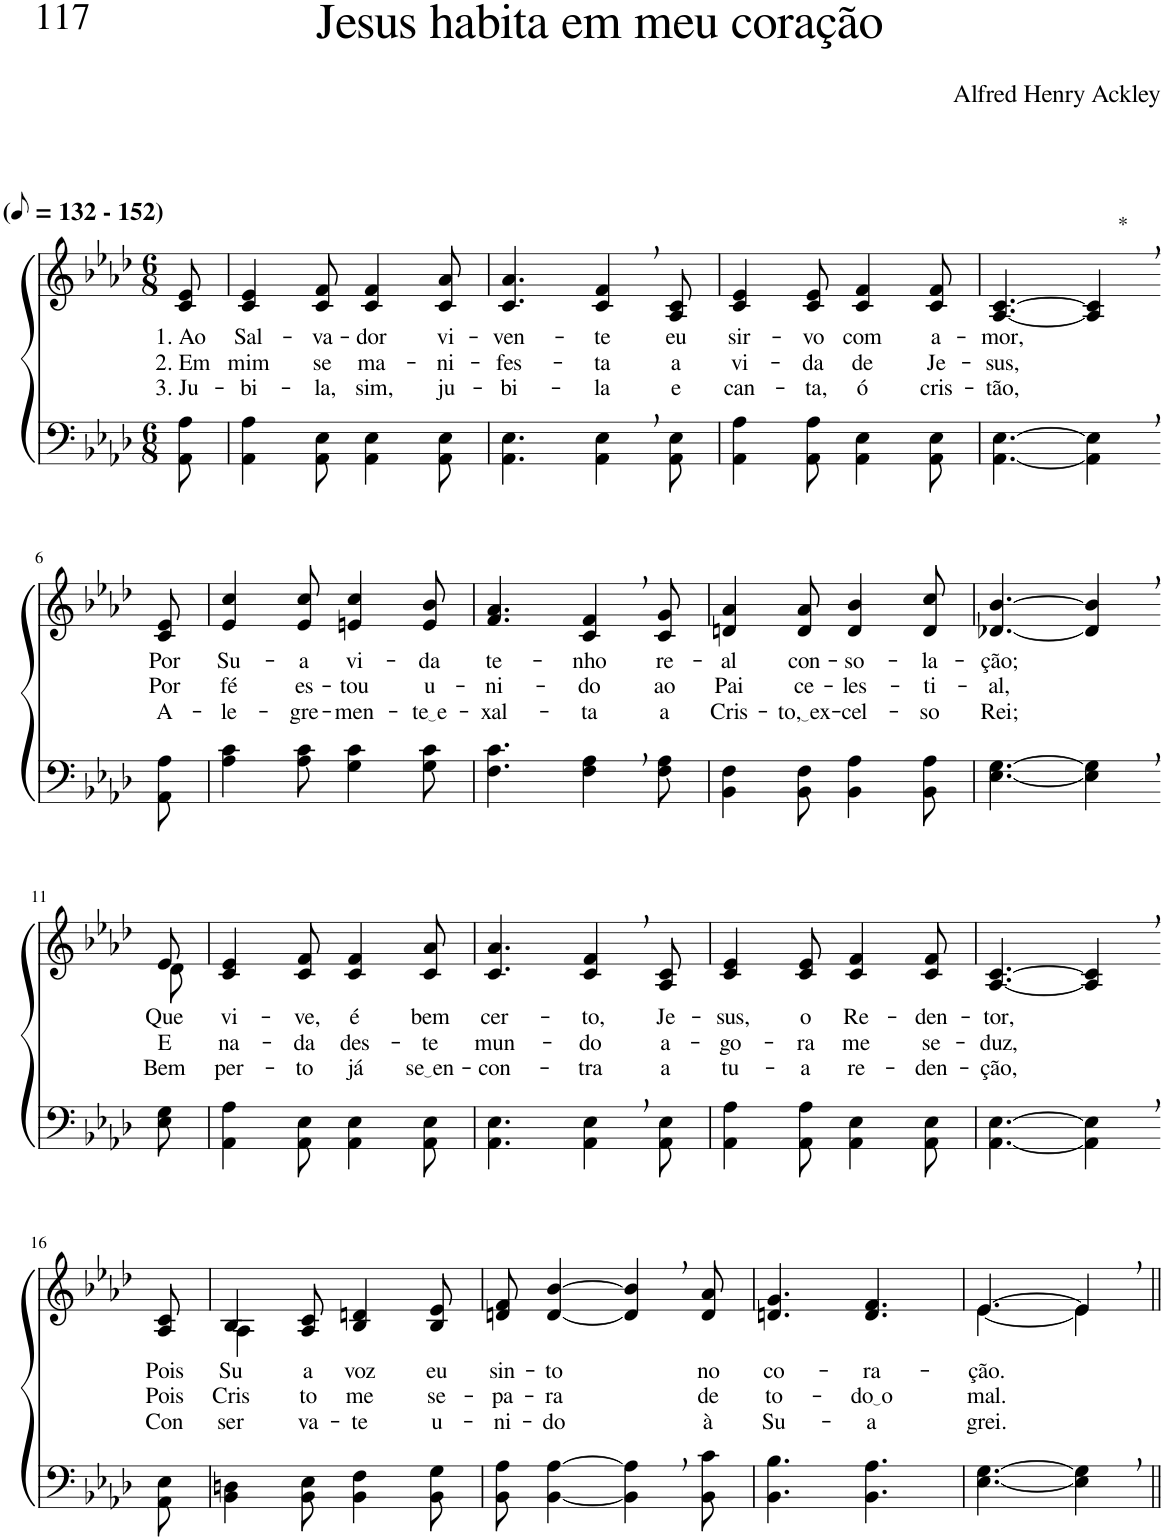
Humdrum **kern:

**kern	**kern	**text	**text	**text
*part2	*part1	*part1	*part1	*part1
*staff2	*staff1	*staff1	*staff1	*staff1
*I"Parte III e IV	*I"Parte I e II	*	*	*
*clefF4	*clefG2	*	*	*
*k[b-e-a-d-]	*k[b-e-a-d-]	*	*	*
*M6/8	*M6/8	*	*	*
*MM66	*MM66	*	*	*
=1	=1	=1	=1	=1
!	!LO:TX:a:B:t=(	!	!	!
!	!LO:TX:a:B:t=- 152)	!	!	!
!	!	!LO:LY:b	!LO:LY:b	!LO:LY:b
8AA-\ 8A-\	8c/ 8e-/	1. Ao	2. Em	3. Ju-
=2	=2	=2	=2	=2
!	!	!LO:LY:b	!LO:LY:b	!LO:LY:b
4AA-\ 4A-\	4c/ 4e-/	Sal-	mim	-bi-
!	!	!LO:LY:b	!LO:LY:b	!LO:LY:b
8AA-\ 8E-\	8c/ 8f/	-va-	se	-la,
!	!	!LO:LY:b	!LO:LY:b	!LO:LY:b
4AA-\ 4E-\	4c/ 4f/	-dor	ma-	sim,
!	!	!LO:LY:b	!LO:LY:b	!LO:LY:b
8AA-\ 8E-\	8c/ 8a-/	vi-	-ni-	ju-
=3	=3	=3	=3	=3
!	!	!LO:LY:b	!LO:LY:b	!LO:LY:b
4.AA-\ 4.E-\	4.c/ 4.a-/	-ven-	-fes-	-bi-
!	!	!LO:LY:b	!LO:LY:b	!LO:LY:b
4AA-\, 4E-\,	4c/, 4f/,	-te	-ta	-la
!	!	!LO:LY:b	!LO:LY:b	!LO:LY:b
8AA-\ 8E-\	8A-/ 8c/	eu	a	e
=4	=4	=4	=4	=4
!	!	!LO:LY:b	!LO:LY:b	!LO:LY:b
4AA-\ 4A-\	4c/ 4e-/	sir-	vi-	can-
!	!	!LO:LY:b	!LO:LY:b	!LO:LY:b
8AA-\ 8A-\	8c/ 8e-/	-vo	-da	-ta,
!	!	!LO:LY:b	!LO:LY:b	!LO:LY:b
4AA-\ 4E-\	4c/ 4f/	com	de	ó
!	!	!LO:LY:b	!LO:LY:b	!LO:LY:b
8AA-\ 8E-\	8c/ 8f/	a-	Je-	cris-
=5	=5	=5	=5	=5
!	!	!LO:LY:b	!LO:LY:b	!LO:LY:b
[4.AA-\ [4.E-\	[4.A-/ [4.c/	-mor,	-sus,	-tão,
!	!LO:TX:a:t=*	!	!	!
4AA-\], 4E-\],	4A-/], 4c/],	.	.	.
!!LO:LB:g=z
=6-	=6-	=6-	=6-	=6-
!	!	!LO:LY:b	!LO:LY:b	!LO:LY:b
8AA-\ 8A-\	8c/ 8e-/	Por	Por	A-
=7	=7	=7	=7	=7
!	!	!LO:LY:b	!LO:LY:b	!LO:LY:b
4A-\ 4c\	4e-/ 4cc/	Su-	fé	-le-
!	!	!LO:LY:b	!LO:LY:b	!LO:LY:b
8A-\ 8c\	8e-/ 8cc/	-a	es-	-gre-
!	!	!LO:LY:b	!LO:LY:b	!LO:LY:b
4G\ 4c\	4en/ 4cc/	vi-	-tou	-men-
!	!	!LO:LY:b	!LO:LY:b	!LO:LY:b
8G\ 8c\	8e/ 8b-/	-da	u-	te e
=8	=8	=8	=8	=8
!	!	!LO:LY:b	!LO:LY:b	!LO:LY:b
4.F\ 4.c\	4.f/ 4.a-/	te-	-ni-	-xal-
!	!	!LO:LY:b	!LO:LY:b	!LO:LY:b
4F\, 4A-\,	4c/, 4f/,	-nho	-do	-ta
!	!	!LO:LY:b	!LO:LY:b	!LO:LY:b
8F\ 8A-\	8c/ 8g/	re-	ao	a
=9	=9	=9	=9	=9
!	!	!LO:LY:b	!LO:LY:b	!LO:LY:b
4BB-\ 4F\	4dn/ 4a-/	-al	Pai	Cris-
!	!	!LO:LY:b	!LO:LY:b	!LO:LY:b
8BB-\ 8F\	8d/ 8a-/	con-	ce-	to, ex
!	!	!LO:LY:b	!LO:LY:b	!LO:LY:b
4BB-\ 4A-\	4d/ 4b-/	-so-	-les-	-cel-
!	!	!LO:LY:b	!LO:LY:b	!LO:LY:b
8BB-\ 8A-\	8d/ 8cc/	-la-	-ti-	-so
=10	=10	=10	=10	=10
!	!	!LO:LY:b	!LO:LY:b	!LO:LY:b
[4.E-\ [4.G\	[4.d-X/ [4.b-/	-ção;	-al,	Rei;
4E-\], 4G\],	4d-/], 4b-/],	.	.	.
!!LO:LB:g=z
=11-	=11-	=11-	=11-	=11-
*	*^	*	*	*
!	!	!	!LO:LY:b	!LO:LY:b	!LO:LY:b
8E-\ 8G\	8e-/	8d-\	Que	E	Bem
=12	=12	=12	=12	=12	=12
!	!	!	!LO:LY:b	!LO:LY:b	!LO:LY:b
*	*v	*v	*	*	*
4AA-\ 4A-\	4c/ 4e-/	vi-	na-	per-
!	!	!LO:LY:b	!LO:LY:b	!LO:LY:b
8AA-\ 8E-\	8c/ 8f/	-ve,	-da	-to
!	!	!LO:LY:b	!LO:LY:b	!LO:LY:b
4AA-\ 4E-\	4c/ 4f/	é	des-	já
!	!	!LO:LY:b	!LO:LY:b	!LO:LY:b
8AA-\ 8E-\	8c/ 8a-/	bem	-te	se en
=13	=13	=13	=13	=13
!	!	!LO:LY:b	!LO:LY:b	!LO:LY:b
4.AA-\ 4.E-\	4.c/ 4.a-/	cer-	mun-	-con-
!	!	!LO:LY:b	!LO:LY:b	!LO:LY:b
4AA-\, 4E-\,	4c/, 4f/,	-to,	-do	-tra
!	!	!LO:LY:b	!LO:LY:b	!LO:LY:b
8AA-\ 8E-\	8A-/ 8c/	Je-	a-	a
=14	=14	=14	=14	=14
!	!	!LO:LY:b	!LO:LY:b	!LO:LY:b
4AA-\ 4A-\	4c/ 4e-/	-sus,	-go-	tu-
!	!	!LO:LY:b	!LO:LY:b	!LO:LY:b
8AA-\ 8A-\	8c/ 8e-/	o	-ra	-a
!	!	!LO:LY:b	!LO:LY:b	!LO:LY:b
4AA-\ 4E-\	4c/ 4f/	Re-	me	re-
!	!	!LO:LY:b	!LO:LY:b	!LO:LY:b
8AA-\ 8E-\	8c/ 8f/	-den-	se-	-den-
=15	=15	=15	=15	=15
!	!	!LO:LY:b	!LO:LY:b	!LO:LY:b
[4.AA-\ [4.E-\	[4.A-/ [4.c/	-tor,	-duz,	-ção,
4AA-\], 4E-\],	4A-/], 4c/],	.	.	.
!!LO:LB:g=z
=16-	=16-	=16-	=16-	=16-
!	!	!LO:LY:b	!LO:LY:b	!LO:LY:b
8AA-\ 8E-\	8A-/ 8c/	Pois	Pois	Con-
=17	=17	=17	=17	=17
*	*^	*	*	*
!	!	!	!LO:LY:b	!LO:LY:b	!LO:LY:b
4BB-\ 4Dn\	4B-/	4A-\	Su-	Cris-	-ser-
!	!	!	!LO:LY:b	!LO:LY:b	!LO:LY:b
8BB-\ 8E-\	8A-/ 8c/	2ryy	-a	-to	-va-
!	!	!	!LO:LY:b	!LO:LY:b	!LO:LY:b
4BB-\ 4F\	4B-/ 4dn/	.	voz	me	-te
!	!	!	!LO:LY:b	!LO:LY:b	!LO:LY:b
8BB-\ 8G\	8B-/ 8e-/	.	eu	se-	u-
*	*v	*v	*	*	*
=18	=18	=18	=18	=18
!	!	!LO:LY:b	!LO:LY:b	!LO:LY:b
8BB-\ 8A-\	8dn/ 8f/	sin-	-pa-	-ni-
!	!	!LO:LY:b	!LO:LY:b	!LO:LY:b
[4BB-\ [4A-\	[4d/ [4b-/	-to	-ra	-do
4BB-\], 4A-\],	4d/], 4b-/],	.	.	.
!	!	!LO:LY:b	!LO:LY:b	!LO:LY:b
8BB-\ 8c\	8d/ 8a-/	no	de	à
=19	=19	=19	=19	=19
!	!	!LO:LY:b	!LO:LY:b	!LO:LY:b
4.BB-\ 4.B-\	4.dn/ 4.g/	co-	to-	Su-
!	!	!LO:LY:b	!LO:LY:b	!LO:LY:b
4.BB-\ 4.A-\	4.d/ 4.f/	-ra-	do o	-a
=20	=20	=20	=20	=20
!	!	!LO:LY:b	!LO:LY:b	!LO:LY:b
*	*^	*	*	*
[4.E-\ [4.G\	[4.e-\	[4.e-/	-ção.	mal.	grei.
4E-\], 4G\],	4e-,\]	4e-/]	.	.	.
*	*v	*v	*	*	*
=||	=||	=||	=||	=||
*-	*-	*-	*-	*-
